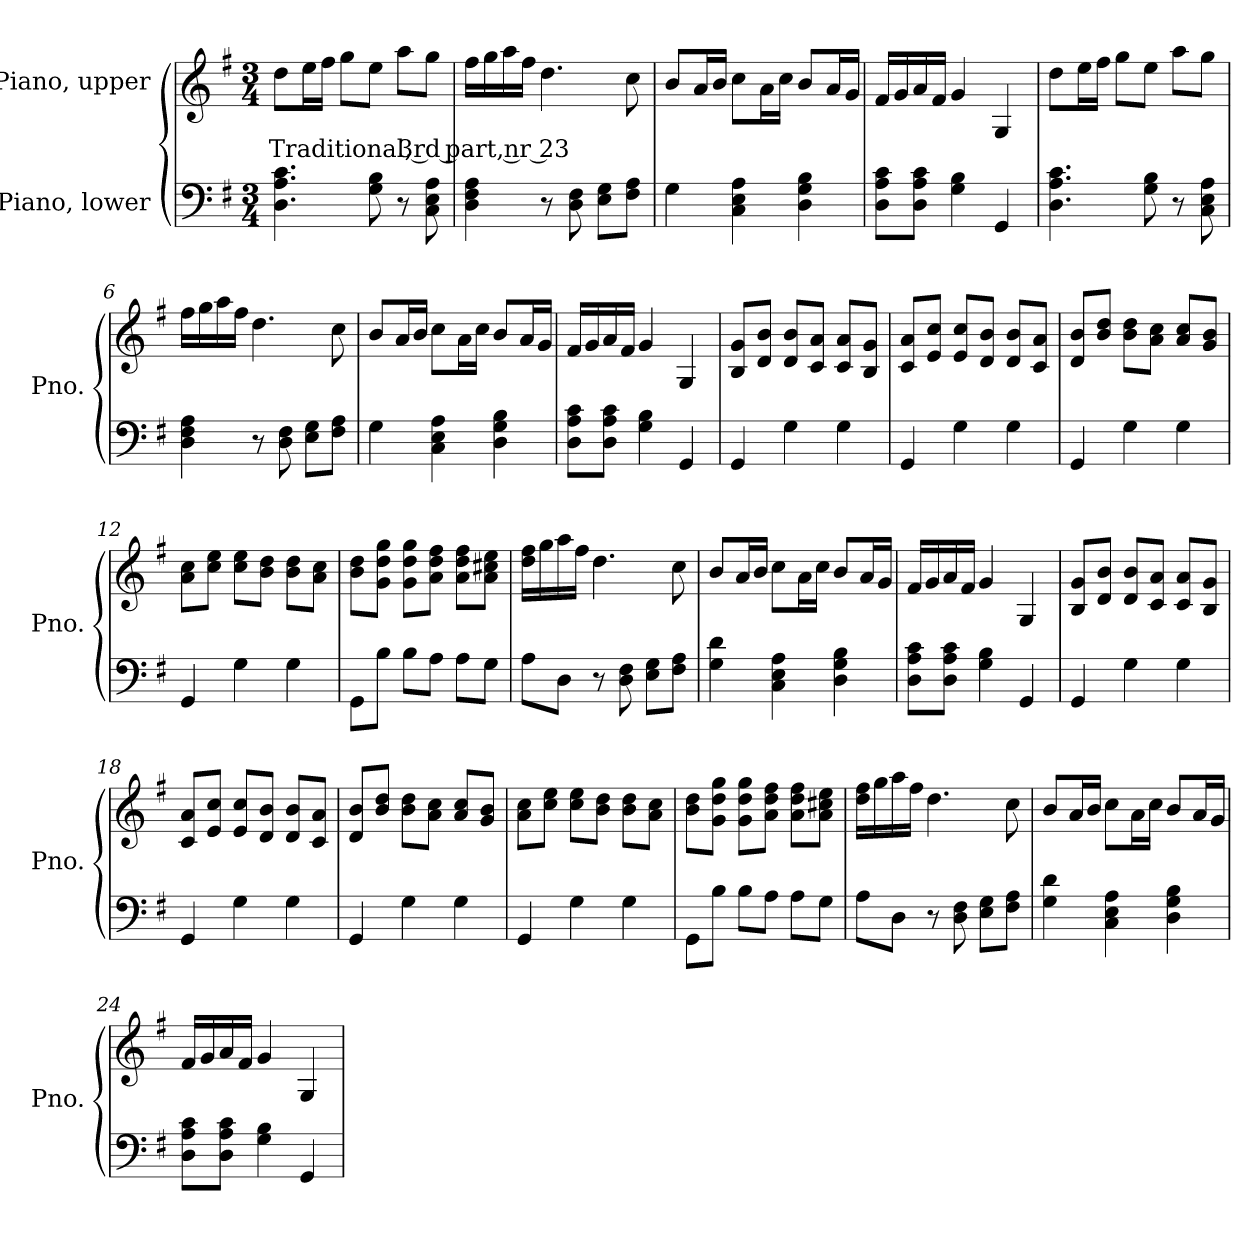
**kern	**kern	**text
*part2	*part1	*part1
*staff2	*staff1	*staff1
*I"Piano, lower	*I"Piano, upper	*
*I'Pno.	*I'Pno.	*
*clefF4	*clefG2	*
*k[f#]	*k[f#]	*
*M3/4	*M3/4	*
*MM100	*MM100	*
=1	=1	=1
!	!	!LO:LY:b
4.D\ 4.A\ 4.c\	8dd\L	Traditional, 3rd part, nr 23
.	16ee\L	.
.	16ff#\JJ	.
.	8gg\L	.
8G\ 8B\	8ee\J	.
8r	8aa\L	.
8C\ 8E\ 8A\	8gg\J	.
=2	=2	=2
4D\ 4F#\ 4A\	16ff#\LL	.
.	16gg\	.
.	16aa\	.
.	16ff#\JJ	.
8r	4.dd\	.
8D\ 8F#\	.	.
8E\ 8G\L	.	.
8F#\ 8A\J	8cc\	.
=3	=3	=3
4G\	8b/L	.
.	16a/L	.
.	16b/JJ	.
4C\ 4E\ 4A\	8cc\L	.
.	16a\L	.
.	16cc\JJ	.
4D\ 4G\ 4B\	8b/L	.
.	16a/L	.
.	16g/JJ	.
!!LO:LB:g=z
=4	=4	=4
8D\ 8A\ 8c\L	16f#/LL	.
.	16g/	.
8D\ 8A\ 8c\J	16a/	.
.	16f#/JJ	.
4G\ 4B\	4g/	.
4GG/	4G/	.
=5	=5	=5
4.D\ 4.A\ 4.c\	8dd\L	.
.	16ee\L	.
.	16ff#\JJ	.
.	8gg\L	.
8G\ 8B\	8ee\J	.
8r	8aa\L	.
8C\ 8E\ 8A\	8gg\J	.
=6	=6	=6
4D\ 4F#\ 4A\	16ff#\LL	.
.	16gg\	.
.	16aa\	.
.	16ff#\JJ	.
8r	4.dd\	.
8D\ 8F#\	.	.
8E\ 8G\L	.	.
8F#\ 8A\J	8cc\	.
=7	=7	=7
4G\	8b/L	.
.	16a/L	.
.	16b/JJ	.
4C\ 4E\ 4A\	8cc\L	.
.	16a\L	.
.	16cc\JJ	.
4D\ 4G\ 4B\	8b/L	.
.	16a/L	.
.	16g/JJ	.
=8	=8	=8
8D\ 8A\ 8c\L	16f#/LL	.
.	16g/	.
8D\ 8A\ 8c\J	16a/	.
.	16f#/JJ	.
4G\ 4B\	4g/	.
4GG/	4G/	.
!!LO:LB:g=z
=9	=9	=9
4GG/	8B/ 8g/L	.
.	8d/ 8b/J	.
4G\	8d/ 8b/L	.
.	8c/ 8a/J	.
4G\	8c/ 8a/L	.
.	8B/ 8g/J	.
=10	=10	=10
4GG/	8c/ 8a/L	.
.	8e/ 8cc/J	.
4G\	8e/ 8cc/L	.
.	8d/ 8b/J	.
4G\	8d/ 8b/L	.
.	8c/ 8a/J	.
=11	=11	=11
4GG/	8d/ 8b/L	.
.	8b/ 8dd/J	.
4G\	8b\ 8dd\L	.
.	8a\ 8cc\J	.
4G\	8a/ 8cc/L	.
.	8g/ 8b/J	.
=12	=12	=12
4GG/	8a\ 8cc\L	.
.	8cc\ 8ee\J	.
4G\	8cc\ 8ee\L	.
.	8b\ 8dd\J	.
4G\	8b\ 8dd\L	.
.	8a\ 8cc\J	.
=13	=13	=13
8GG\L	8b\ 8dd\L	.
8B\J	8g\ 8dd\ 8gg\J	.
8B\L	8g\ 8dd\ 8gg\L	.
8A\J	8a\ 8dd\ 8ff#\J	.
8A\L	8a\ 8dd\ 8ff#\L	.
8G\J	8a\ 8cc#X\ 8ee\J	.
=14	=14	=14
8A\L	16dd\ 16ff#\LL	.
.	16gg\	.
8D\J	16aa\	.
.	16ff#\JJ	.
8r	4.dd\	.
8D\ 8F#\	.	.
8E\ 8G\L	.	.
8F#\ 8A\J	8cc\	.
!!LO:LB:g=z
=15	=15	=15
4G\ 4d\	8b/L	.
.	16a/L	.
.	16b/JJ	.
4C\ 4E\ 4A\	8cc\L	.
.	16a\L	.
.	16cc\JJ	.
4D\ 4G\ 4B\	8b/L	.
.	16a/L	.
.	16g/JJ	.
=16	=16	=16
8D\ 8A\ 8c\L	16f#/LL	.
.	16g/	.
8D\ 8A\ 8c\J	16a/	.
.	16f#/JJ	.
4G\ 4B\	4g/	.
4GG/	4G/	.
=17	=17	=17
4GG/	8B/ 8g/L	.
.	8d/ 8b/J	.
4G\	8d/ 8b/L	.
.	8c/ 8a/J	.
4G\	8c/ 8a/L	.
.	8B/ 8g/J	.
=18	=18	=18
4GG/	8c/ 8a/L	.
.	8e/ 8cc/J	.
4G\	8e/ 8cc/L	.
.	8d/ 8b/J	.
4G\	8d/ 8b/L	.
.	8c/ 8a/J	.
=19	=19	=19
4GG/	8d/ 8b/L	.
.	8b/ 8dd/J	.
4G\	8b\ 8dd\L	.
.	8a\ 8cc\J	.
4G\	8a/ 8cc/L	.
.	8g/ 8b/J	.
=20	=20	=20
4GG/	8a\ 8cc\L	.
.	8cc\ 8ee\J	.
4G\	8cc\ 8ee\L	.
.	8b\ 8dd\J	.
4G\	8b\ 8dd\L	.
.	8a\ 8cc\J	.
!!LO:LB:g=z
=21	=21	=21
8GG\L	8b\ 8dd\L	.
8B\J	8g\ 8dd\ 8gg\J	.
8B\L	8g\ 8dd\ 8gg\L	.
8A\J	8a\ 8dd\ 8ff#\J	.
8A\L	8a\ 8dd\ 8ff#\L	.
8G\J	8a\ 8cc#X\ 8ee\J	.
=22	=22	=22
8A\L	16dd\ 16ff#\LL	.
.	16gg\	.
8D\J	16aa\	.
.	16ff#\JJ	.
8r	4.dd\	.
8D\ 8F#\	.	.
8E\ 8G\L	.	.
8F#\ 8A\J	8cc\	.
=23	=23	=23
4G\ 4d\	8b/L	.
.	16a/L	.
.	16b/JJ	.
4C\ 4E\ 4A\	8cc\L	.
.	16a\L	.
.	16cc\JJ	.
4D\ 4G\ 4B\	8b/L	.
.	16a/L	.
.	16g/JJ	.
=24	=24	=24
8D\ 8A\ 8c\L	16f#/LL	.
.	16g/	.
8D\ 8A\ 8c\J	16a/	.
.	16f#/JJ	.
4G\ 4B\	4g/	.
4GG/	4G/	.
=	=	=
*-	*-	*-
